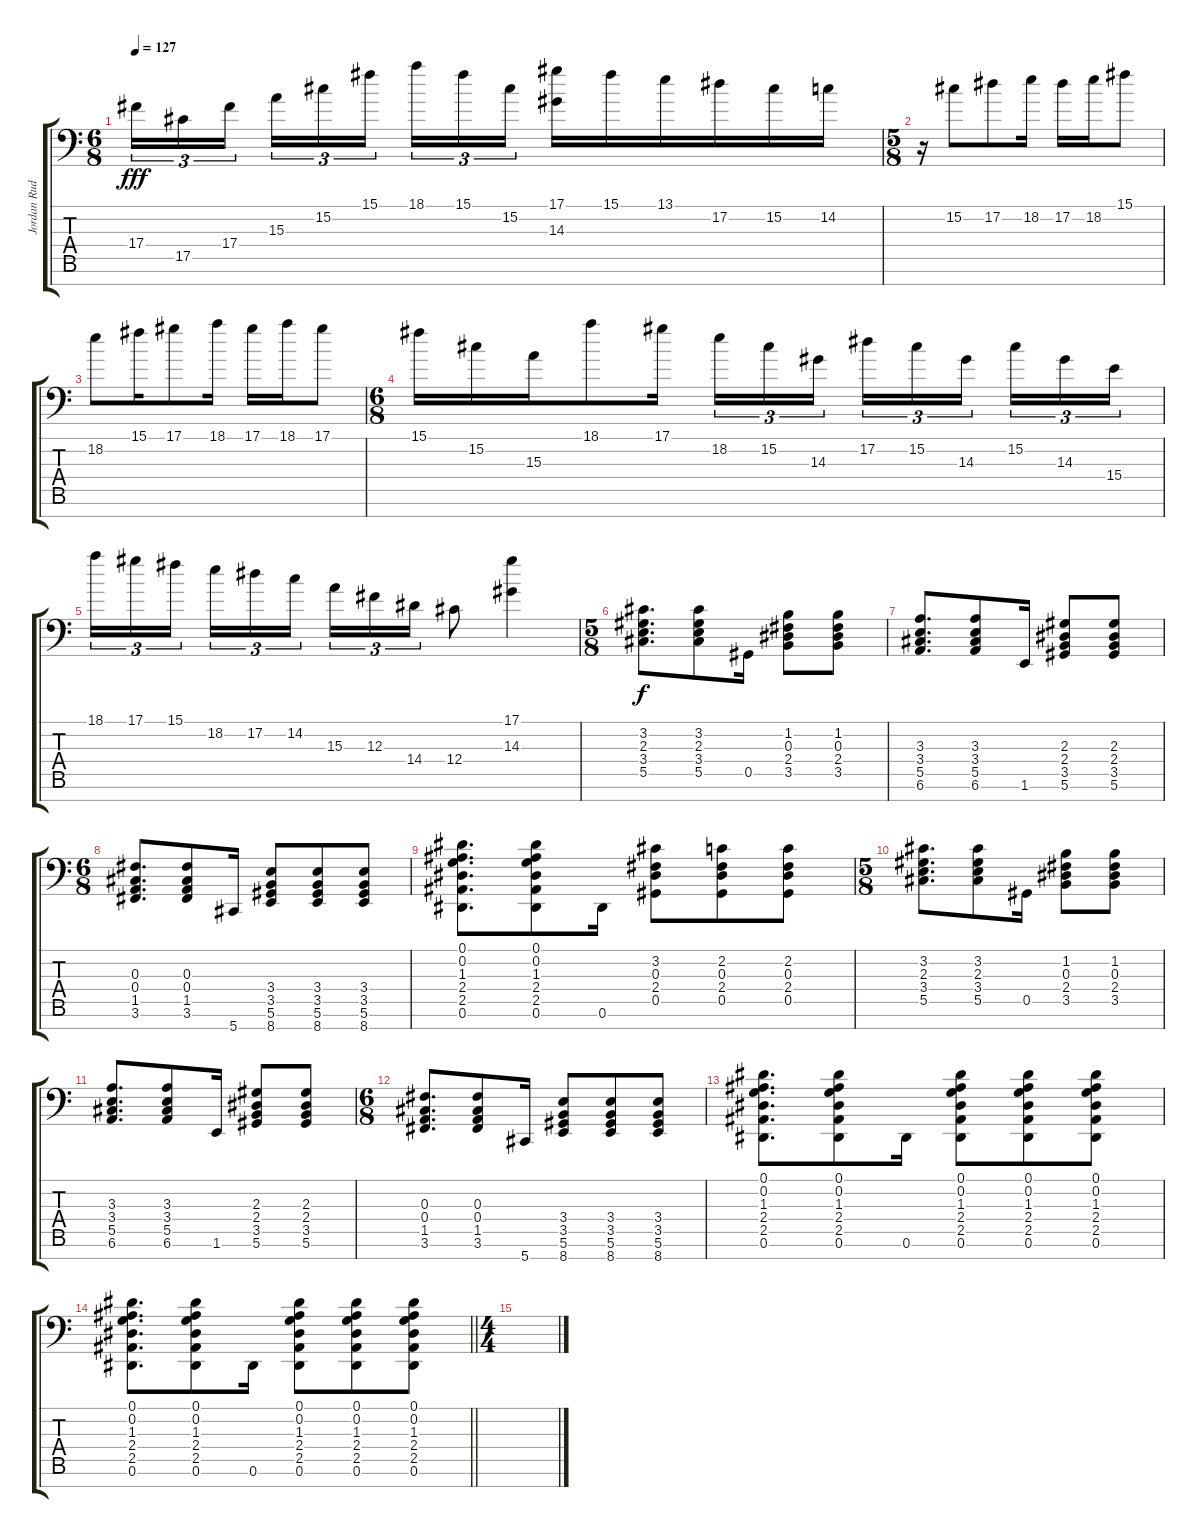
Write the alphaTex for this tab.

\track ("Jordan Rudess Piano" "Jordan Rud") {instrument acousticgrandpiano}
\staff {score tabs}
\tuning (Eb4 Bb3 Gb3 Db3 Ab2 Eb2 Ab1) {hide}
\ts (6 8)
\tempo 127
\clef f4
\ks c
17.4.16{tu (3 2) dy fff} 17.5.16{tu (3 2)} 17.4.16{tu (3 2) beam splitsecondary} 15.3.16{tu (3 2)} 15.2.16{tu (3 2)} 15.1.16{tu (3 2) beam splitsecondary} 18.1.16{tu (3 2)} 15.1.16{tu (3 2)} 15.2.16{tu (3 2)} (17.1 14.3).16 15.1.16 13.1.16 17.2.16 15.2.16 14.2.16 |
\ts (5 8)
r.16 15.2.8 17.2.8 18.2.16 17.2.16 18.2.16 15.1.8 |
18.2.8 15.1.16 17.1.8 18.1.16 17.1.16 18.1.16 17.1.8 |
\ts (6 8)
15.1.16 15.2.16 15.3.16 18.1.8 17.1.16 18.2.16{tu (3 2)} 15.2.16{tu (3 2)} 14.3.16{tu (3 2)} 17.2.16{tu (3 2)} 15.2.16{tu (3 2)} 14.3.16{tu (3 2)} 15.2.16{tu (3 2)} 14.3.16{tu (3 2)} 15.4.16{tu (3 2)} |
18.1.16{tu (3 2)} 17.1.16{tu (3 2)} 15.1.16{tu (3 2) beam splitsecondary} 18.2.16{tu (3 2)} 17.2.16{tu (3 2)} 14.2.16{tu (3 2) beam splitsecondary} 15.3.16{tu (3 2)} 12.3.16{tu (3 2)} 14.4.16{tu (3 2)} 12.4.8 (17.1 14.3).4 |
\ts (5 8)
(3.2 2.3 3.4 5.5).8{d dy f volume 11} (3.2 2.3 3.4 5.5).8 0.5.16 (1.2 0.3 2.4 3.5).8 (1.2 0.3 2.4 3.5).8 |
(3.3 3.4 5.5 6.6).8{d} (3.3 3.4 5.5 6.6).8 1.6.16 (2.3 2.4 3.5 5.6).8 (2.3 2.4 3.5 5.6).8 |
\ts (6 8)
(0.3 0.4 1.5 3.6).8{d} (0.3 0.4 1.5 3.6).8 5.7.16 (3.4 3.5 5.6 8.7).8 (3.4 3.5 5.6 8.7).8 (3.4 3.5 5.6 8.7).8 |
(0.1 0.2 1.3 2.4 2.5 0.6).8{d} (0.1 0.2 1.3 2.4 2.5 0.6).8 0.6.16 (3.2 0.3 2.4 0.5).8 (2.2 0.3 2.4 0.5).8 (2.2 0.3 2.4 0.5).8 |
\ts (5 8)
(3.2 2.3 3.4 5.5).8{d} (3.2 2.3 3.4 5.5).8 0.5.16 (1.2 0.3 2.4 3.5).8 (1.2 0.3 2.4 3.5).8 |
(3.3 3.4 5.5 6.6).8{d} (3.3 3.4 5.5 6.6).8 1.6.16 (2.3 2.4 3.5 5.6).8 (2.3 2.4 3.5 5.6).8 |
\ts (6 8)
(0.3 0.4 1.5 3.6).8{d} (0.3 0.4 1.5 3.6).8 5.7.16 (3.4 3.5 5.6 8.7).8 (3.4 3.5 5.6 8.7).8 (3.4 3.5 5.6 8.7).8 |
(0.1 0.2 1.3 2.4 2.5 0.6).8{d} (0.1 0.2 1.3 2.4 2.5 0.6).8 0.6.16 (0.1 0.2 1.3 2.4 2.5 0.6).8 (0.1 0.2 1.3 2.4 2.5 0.6).8 (0.1 0.2 1.3 2.4 2.5 0.6).8 |
\barLineRight lightlight
(0.1 0.2 1.3 2.4 2.5 0.6).8{d} (0.1 0.2 1.3 2.4 2.5 0.6).8 0.6.16 (0.1 0.2 1.3 2.4 2.5 0.6).8 (0.1 0.2 1.3 2.4 2.5 0.6).8 (0.1 0.2 1.3 2.4 2.5 0.6).8 |
\ts (4 4)
